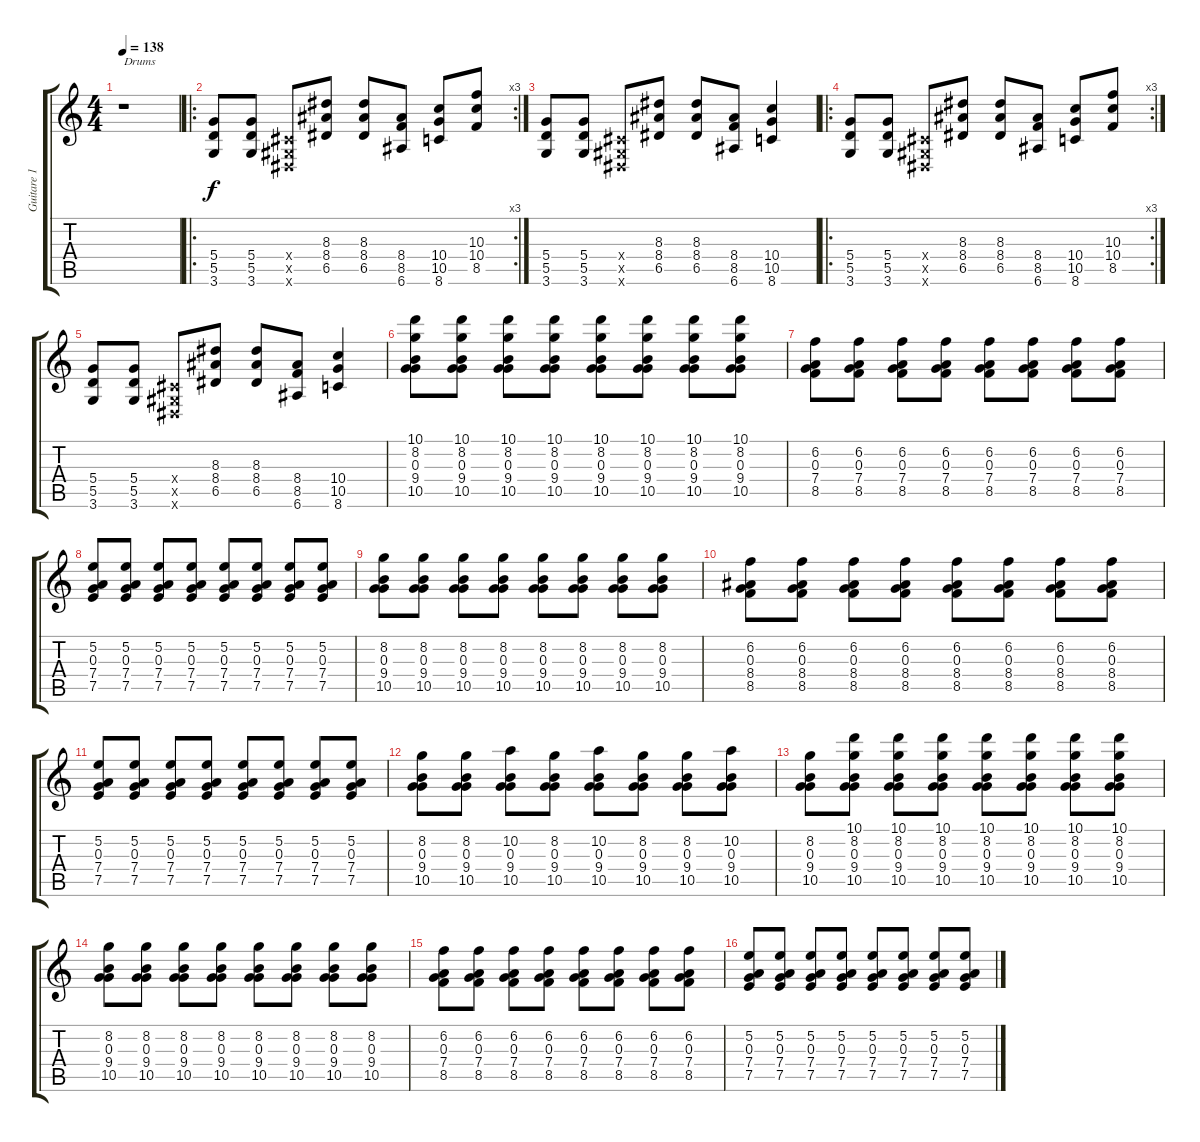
\track ("Guitare 1" "Guitare 1") {instrument distortionguitar}
\staff {score tabs}
\tuning (E4 B3 G3 D3 A2 E2) {hide}
\ts (4 4)
\tempo 138
\clef g2
\ks c
r.1{txt "Drums" dy f instrument distortionguitar} |
\ro
\rc 3
(5.4 5.5 3.6).8 (5.4 5.5 3.6).8 (-1.4{x} -1.5{x} -1.6{x}).8 (8.3 8.4 6.5).8 (8.3 8.4 6.5).8 (8.4 8.5 6.6).8 (10.4 10.5 8.6).8 (10.3 10.4 8.5).8 |
(5.4 5.5 3.6).8 (5.4 5.5 3.6).8 (-1.4{x} -1.5{x} -1.6{x}).8 (8.3 8.4 6.5).8 (8.3 8.4 6.5).8 (8.4 8.5 6.6).8 (10.4 10.5 8.6).4 |
\ro
\rc 3
(5.4 5.5 3.6).8 (5.4 5.5 3.6).8 (-1.4{x} -1.5{x} -1.6{x}).8 (8.3 8.4 6.5).8 (8.3 8.4 6.5).8 (8.4 8.5 6.6).8 (10.4 10.5 8.6).8 (10.3 10.4 8.5).8 |
(5.4 5.5 3.6).8 (5.4 5.5 3.6).8 (-1.4{x} -1.5{x} -1.6{x}).8 (8.3 8.4 6.5).8 (8.3 8.4 6.5).8 (8.4 8.5 6.6).8 (10.4 10.5 8.6).4 |
(10.1 8.2 0.3 9.4 10.5).8 (10.1 8.2 0.3 9.4 10.5).8 (10.1 8.2 0.3 9.4 10.5).8 (10.1 8.2 0.3 9.4 10.5).8 (10.1 8.2 0.3 9.4 10.5).8 (10.1 8.2 0.3 9.4 10.5).8 (10.1 8.2 0.3 9.4 10.5).8 (10.1 8.2 0.3 9.4 10.5).8 |
(6.2 0.3 7.4 8.5).8 (6.2 0.3 7.4 8.5).8 (6.2 0.3 7.4 8.5).8 (6.2 0.3 7.4 8.5).8 (6.2 0.3 7.4 8.5).8 (6.2 0.3 7.4 8.5).8 (6.2 0.3 7.4 8.5).8 (6.2 0.3 7.4 8.5).8 |
(5.2 0.3 7.4 7.5).8 (5.2 0.3 7.4 7.5).8 (5.2 0.3 7.4 7.5).8 (5.2 0.3 7.4 7.5).8 (5.2 0.3 7.4 7.5).8 (5.2 0.3 7.4 7.5).8 (5.2 0.3 7.4 7.5).8 (5.2 0.3 7.4 7.5).8 |
(8.2 0.3 9.4 10.5).8 (8.2 0.3 9.4 10.5).8 (8.2 0.3 9.4 10.5).8 (8.2 0.3 9.4 10.5).8 (8.2 0.3 9.4 10.5).8 (8.2 0.3 9.4 10.5).8 (8.2 0.3 9.4 10.5).8 (8.2 0.3 9.4 10.5).8 |
(6.2 0.3 8.4 8.5).8 (6.2 0.3 8.4 8.5).8 (6.2 0.3 8.4 8.5).8 (6.2 0.3 8.4 8.5).8 (6.2 0.3 8.4 8.5).8 (6.2 0.3 8.4 8.5).8 (6.2 0.3 8.4 8.5).8 (6.2 0.3 8.4 8.5).8 |
(5.2 0.3 7.4 7.5).8 (5.2 0.3 7.4 7.5).8 (5.2 0.3 7.4 7.5).8 (5.2 0.3 7.4 7.5).8 (5.2 0.3 7.4 7.5).8 (5.2 0.3 7.4 7.5).8 (5.2 0.3 7.4 7.5).8 (5.2 0.3 7.4 7.5).8 |
(8.2 0.3 9.4 10.5).8 (8.2 0.3 9.4 10.5).8 (10.2 0.3 9.4 10.5).8 (8.2 0.3 9.4 10.5).8 (10.2 0.3 9.4 10.5).8 (8.2 0.3 9.4 10.5).8 (8.2 0.3 9.4 10.5).8 (10.2 0.3 9.4 10.5).8 |
(8.2 0.3 9.4 10.5).8 (10.1 8.2 0.3 9.4 10.5).8 (10.1 8.2 0.3 9.4 10.5).8 (10.1 8.2 0.3 9.4 10.5).8 (10.1 8.2 0.3 9.4 10.5).8 (10.1 8.2 0.3 9.4 10.5).8 (10.1 8.2 0.3 9.4 10.5).8 (10.1 8.2 0.3 9.4 10.5).8 |
(8.2 0.3 9.4 10.5).8 (8.2 0.3 9.4 10.5).8 (8.2 0.3 9.4 10.5).8 (8.2 0.3 9.4 10.5).8 (8.2 0.3 9.4 10.5).8 (8.2 0.3 9.4 10.5).8 (8.2 0.3 9.4 10.5).8 (8.2 0.3 9.4 10.5).8 |
(6.2 0.3 7.4 8.5).8 (6.2 0.3 7.4 8.5).8 (6.2 0.3 7.4 8.5).8 (6.2 0.3 7.4 8.5).8 (6.2 0.3 7.4 8.5).8 (6.2 0.3 7.4 8.5).8 (6.2 0.3 7.4 8.5).8 (6.2 0.3 7.4 8.5).8 |
(5.2 0.3 7.4 7.5).8 (5.2 0.3 7.4 7.5).8 (5.2 0.3 7.4 7.5).8 (5.2 0.3 7.4 7.5).8 (5.2 0.3 7.4 7.5).8 (5.2 0.3 7.4 7.5).8 (5.2 0.3 7.4 7.5).8 (5.2 0.3 7.4 7.5).8
